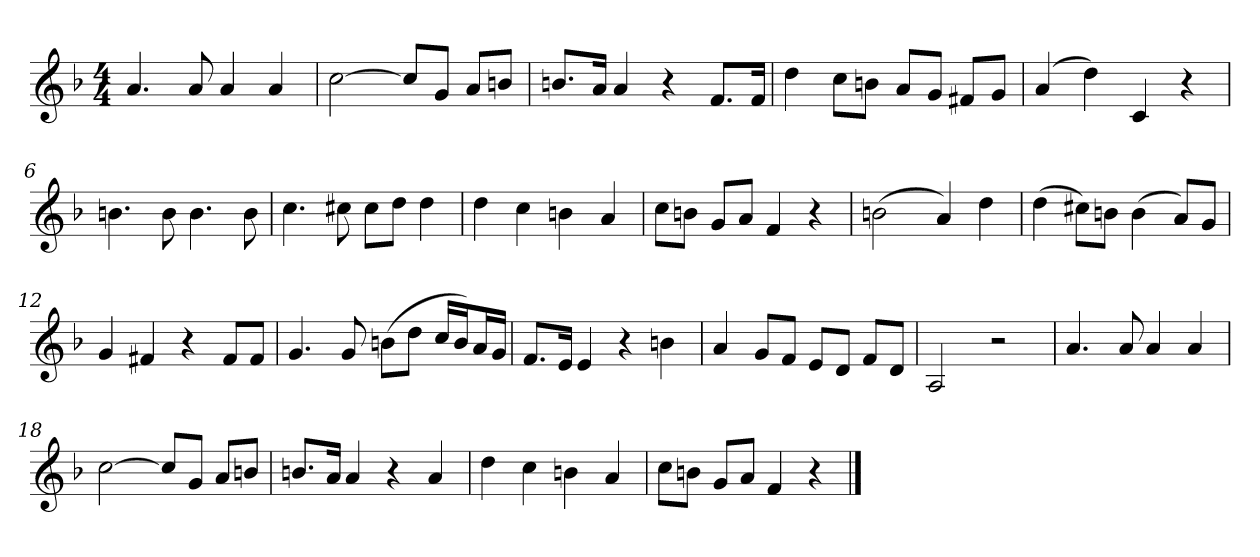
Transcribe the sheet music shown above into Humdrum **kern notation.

**kern
*part1
*staff1
*clefG2
*k[b-]
*M4/4
=1
4.a
8a
4a
4a
=2
[2cc
8cc/L]
8g/J
8a/L
8bn/J
=3
8.bn/L
16a/Jk
4a
4r
8.f/L
16f/Jk
=4
4dd
8cc\L
8bn\J
8a/L
8g/J
8f#X/L
8g/J
=5
(4a
4dd)
4c
4r
=6
4.bn
8b
4.b
8b
=7
4.cc
8cc#X
8cc#\L
8dd\J
4dd
=8
4dd
4cc
4bn
4a
=9
8cc\L
8bn\J
8g/L
8a/J
4f
4r
=10
(2bn
4a)
4dd
=11
(4dd
8cc#X\L)
8bn\J
(4b
8a/L)
8g/J
=12
4g
4f#X
4r
8f#/L
8f#/J
=13
4.g
8g
(8bn\L
8dd\J
16cc/LL
16b/J)
16a/L
16g/JJ
=14
8.f/L
16e/Jk
4e
4r
4bn
=15
4a
8g/L
8f/J
8e/L
8d/J
8f/L
8d/J
=16
2A
2r
=17
4.a
8a
4a
4a
=18
[2cc
8cc/L]
8g/J
8a/L
8bn/J
=19
8.bn/L
16a/Jk
4a
4r
4a
=20
4dd
4cc
4bn
4a
=21
8cc\L
8bn\J
8g/L
8a/J
4f
4r
==
*-
